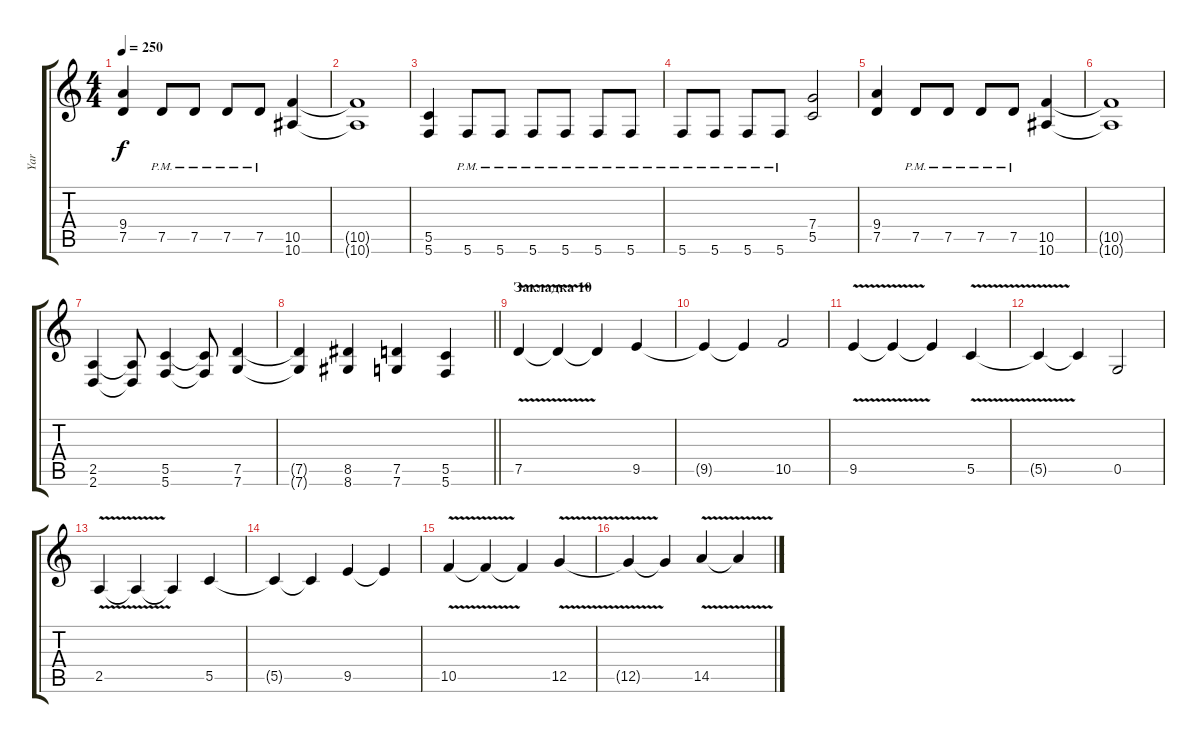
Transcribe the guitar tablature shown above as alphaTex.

\track ("Yar" "Yar") {instrument distortionguitar}
\staff {score tabs}
\tuning (D4 A3 F3 C3 G2 C2) {hide}
\ts (4 4)
\tempo 250
\clef g2
\ks c
(9.4 7.5).4{dy f} 7.5{pm}.8 7.5{pm}.8 7.5{pm}.8 7.5{pm}.8 (10.5 10.6).4 |
(10.5{t} 10.6{t}).1 |
(5.5 5.6).4 5.6{pm}.8 5.6{pm}.8 5.6{pm}.8 5.6{pm}.8 5.6{pm}.8 5.6{pm}.8 |
5.6{pm}.8 5.6{pm}.8 5.6{pm}.8 5.6{pm}.8 (7.4 5.5).2 |
(9.4 7.5).4 7.5{pm}.8 7.5{pm}.8 7.5{pm}.8 7.5{pm}.8 (10.5 10.6).4 |
(10.5{t} 10.6{t}).1 |
(2.5 2.6).4 (2.5{t} 2.6{t}).8 (5.5 5.6).4 (5.5{t} 5.6{t}).8 (7.5 7.6).4 |
\barLineRight lightlight
(7.5{t} 7.6{t}).4 (8.5 8.6).4 (7.5 7.6).4 (5.5 5.6).4 |
\section ("" "Закладка 10")
7.5{v}.4 7.5{t}.4 7.5{t}.4 9.5.4 |
9.5{t}.4 9.5{t}.4 10.5.2 |
9.5{v}.4 9.5{t}.4 9.5{t}.4 5.5{v}.4 |
5.5{t}.4 5.5{t}.4 0.5.2 |
2.5{v}.4 2.5{t}.4 2.5{t}.4 5.5.4 |
5.5{t}.4 5.5{t}.4 9.5.4 9.5{t}.4 |
10.5{v}.4 10.5{t}.4 10.5{t}.4 12.5{v}.4 |
12.5{t}.4 12.5{t}.4 14.5{v}.4 14.5{t}.4
